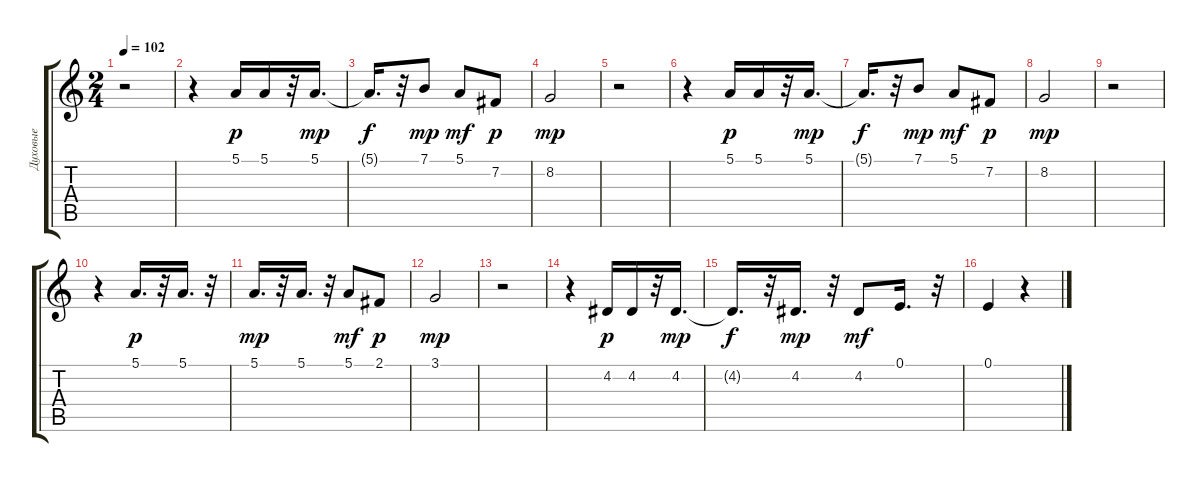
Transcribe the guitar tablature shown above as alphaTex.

\track ("Духовые" "Духовые") {instrument altosax}
\staff {score tabs}
\tuning (E4 B3 G3 D3 A2 E2) {hide}
\ts (2 4)
\tempo 102
\clef g2
\ks c
r.2{dy mp} |
r.4 5.1.16{dy p volume 16} 5.1.16 r.32 5.1.16{d dy mp} |
5.1{t}.16{d dy f} r.32 7.1.8{dy mp} 5.1.8{dy mf} 7.2.8{dy p} |
8.2.2{dy mp} |
r.2 |
r.4 5.1.16{dy p volume 16} 5.1.16 r.32 5.1.16{d dy mp} |
5.1{t}.16{d dy f} r.32 7.1.8{dy mp} 5.1.8{dy mf} 7.2.8{dy p} |
8.2.2{dy mp} |
r.2 |
r.4 5.1.16{d dy p volume 16} r.32 5.1.16{d} r.32 |
5.1.16{d dy mp} r.32 5.1.16{d} r.32 5.1.8{dy mf} 2.1.8{dy p} |
3.1.2{dy mp} |
r.2 |
r.4 4.2.16{dy p volume 16} 4.2.16 r.32 4.2.16{d dy mp} |
4.2{t}.16{d dy f} r.32 4.2.16{d dy mp} r.32 4.2.8{dy mf} 0.1.16{d} r.32 |
0.1.4 r.4
